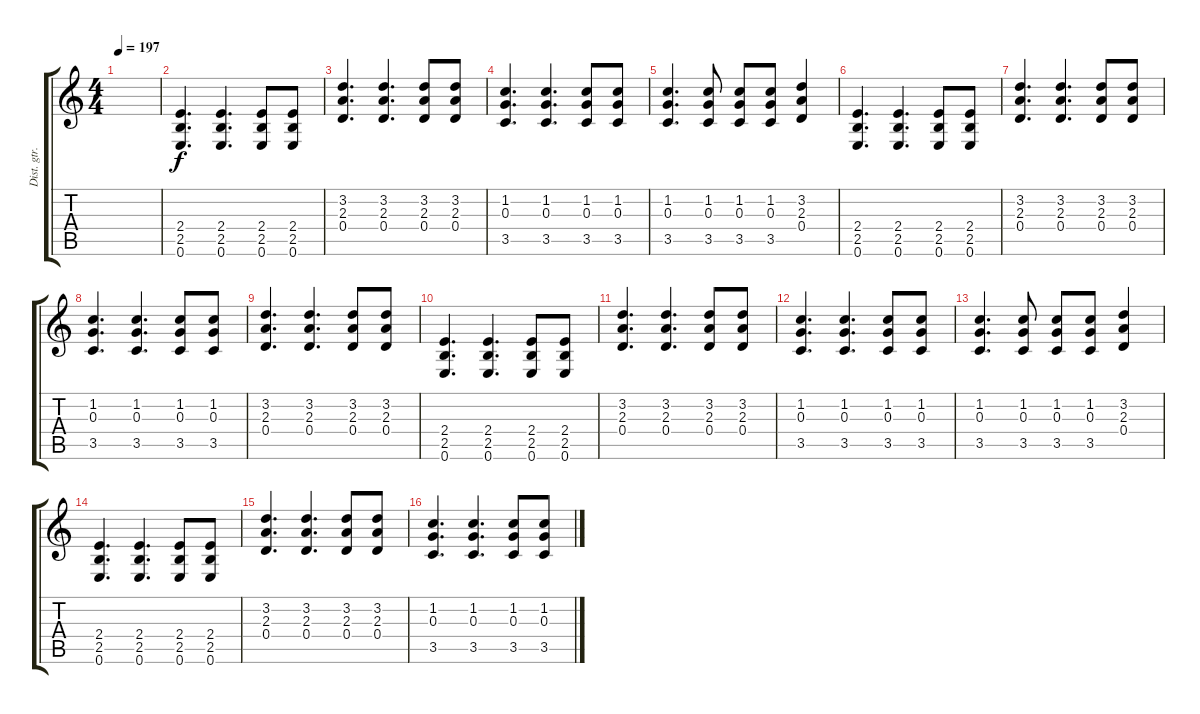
\track ("Dist. gtr." "Dist. gtr.") {instrument distortionguitar}
\staff {score tabs}
\tuning (E4 B3 G3 D3 A2 E2) {hide}
\ts (4 4)
\tempo 197
\clef g2
\ks c
|
(2.4 2.5 0.6).4{d} (2.4 2.5 0.6).4{d} (2.4 2.5 0.6).8 (2.4 2.5 0.6).8 |
(3.2 2.3 0.4).4{d} (3.2 2.3 0.4).4{d} (3.2 2.3 0.4).8 (3.2 2.3 0.4).8 |
(1.2 0.3 3.5).4{d} (1.2 0.3 3.5).4{d} (1.2 0.3 3.5).8 (1.2 0.3 3.5).8 |
(1.2 0.3 3.5).4{d} (1.2 0.3 3.5).8 (1.2 0.3 3.5).8 (1.2 0.3 3.5).8 (3.2 2.3 0.4).4 |
(2.4 2.5 0.6).4{d} (2.4 2.5 0.6).4{d} (2.4 2.5 0.6).8 (2.4 2.5 0.6).8 |
(3.2 2.3 0.4).4{d} (3.2 2.3 0.4).4{d} (3.2 2.3 0.4).8 (3.2 2.3 0.4).8 |
(1.2 0.3 3.5).4{d} (1.2 0.3 3.5).4{d} (1.2 0.3 3.5).8 (1.2 0.3 3.5).8 |
(3.2 2.3 0.4).4{d} (3.2 2.3 0.4).4{d} (3.2 2.3 0.4).8 (3.2 2.3 0.4).8 |
(2.4 2.5 0.6).4{d} (2.4 2.5 0.6).4{d} (2.4 2.5 0.6).8 (2.4 2.5 0.6).8 |
(3.2 2.3 0.4).4{d} (3.2 2.3 0.4).4{d} (3.2 2.3 0.4).8 (3.2 2.3 0.4).8 |
(1.2 0.3 3.5).4{d} (1.2 0.3 3.5).4{d} (1.2 0.3 3.5).8 (1.2 0.3 3.5).8 |
(1.2 0.3 3.5).4{d} (1.2 0.3 3.5).8 (1.2 0.3 3.5).8 (1.2 0.3 3.5).8 (3.2 2.3 0.4).4 |
(2.4 2.5 0.6).4{d} (2.4 2.5 0.6).4{d} (2.4 2.5 0.6).8 (2.4 2.5 0.6).8 |
(3.2 2.3 0.4).4{d} (3.2 2.3 0.4).4{d} (3.2 2.3 0.4).8 (3.2 2.3 0.4).8 |
(1.2 0.3 3.5).4{d} (1.2 0.3 3.5).4{d} (1.2 0.3 3.5).8 (1.2 0.3 3.5).8
